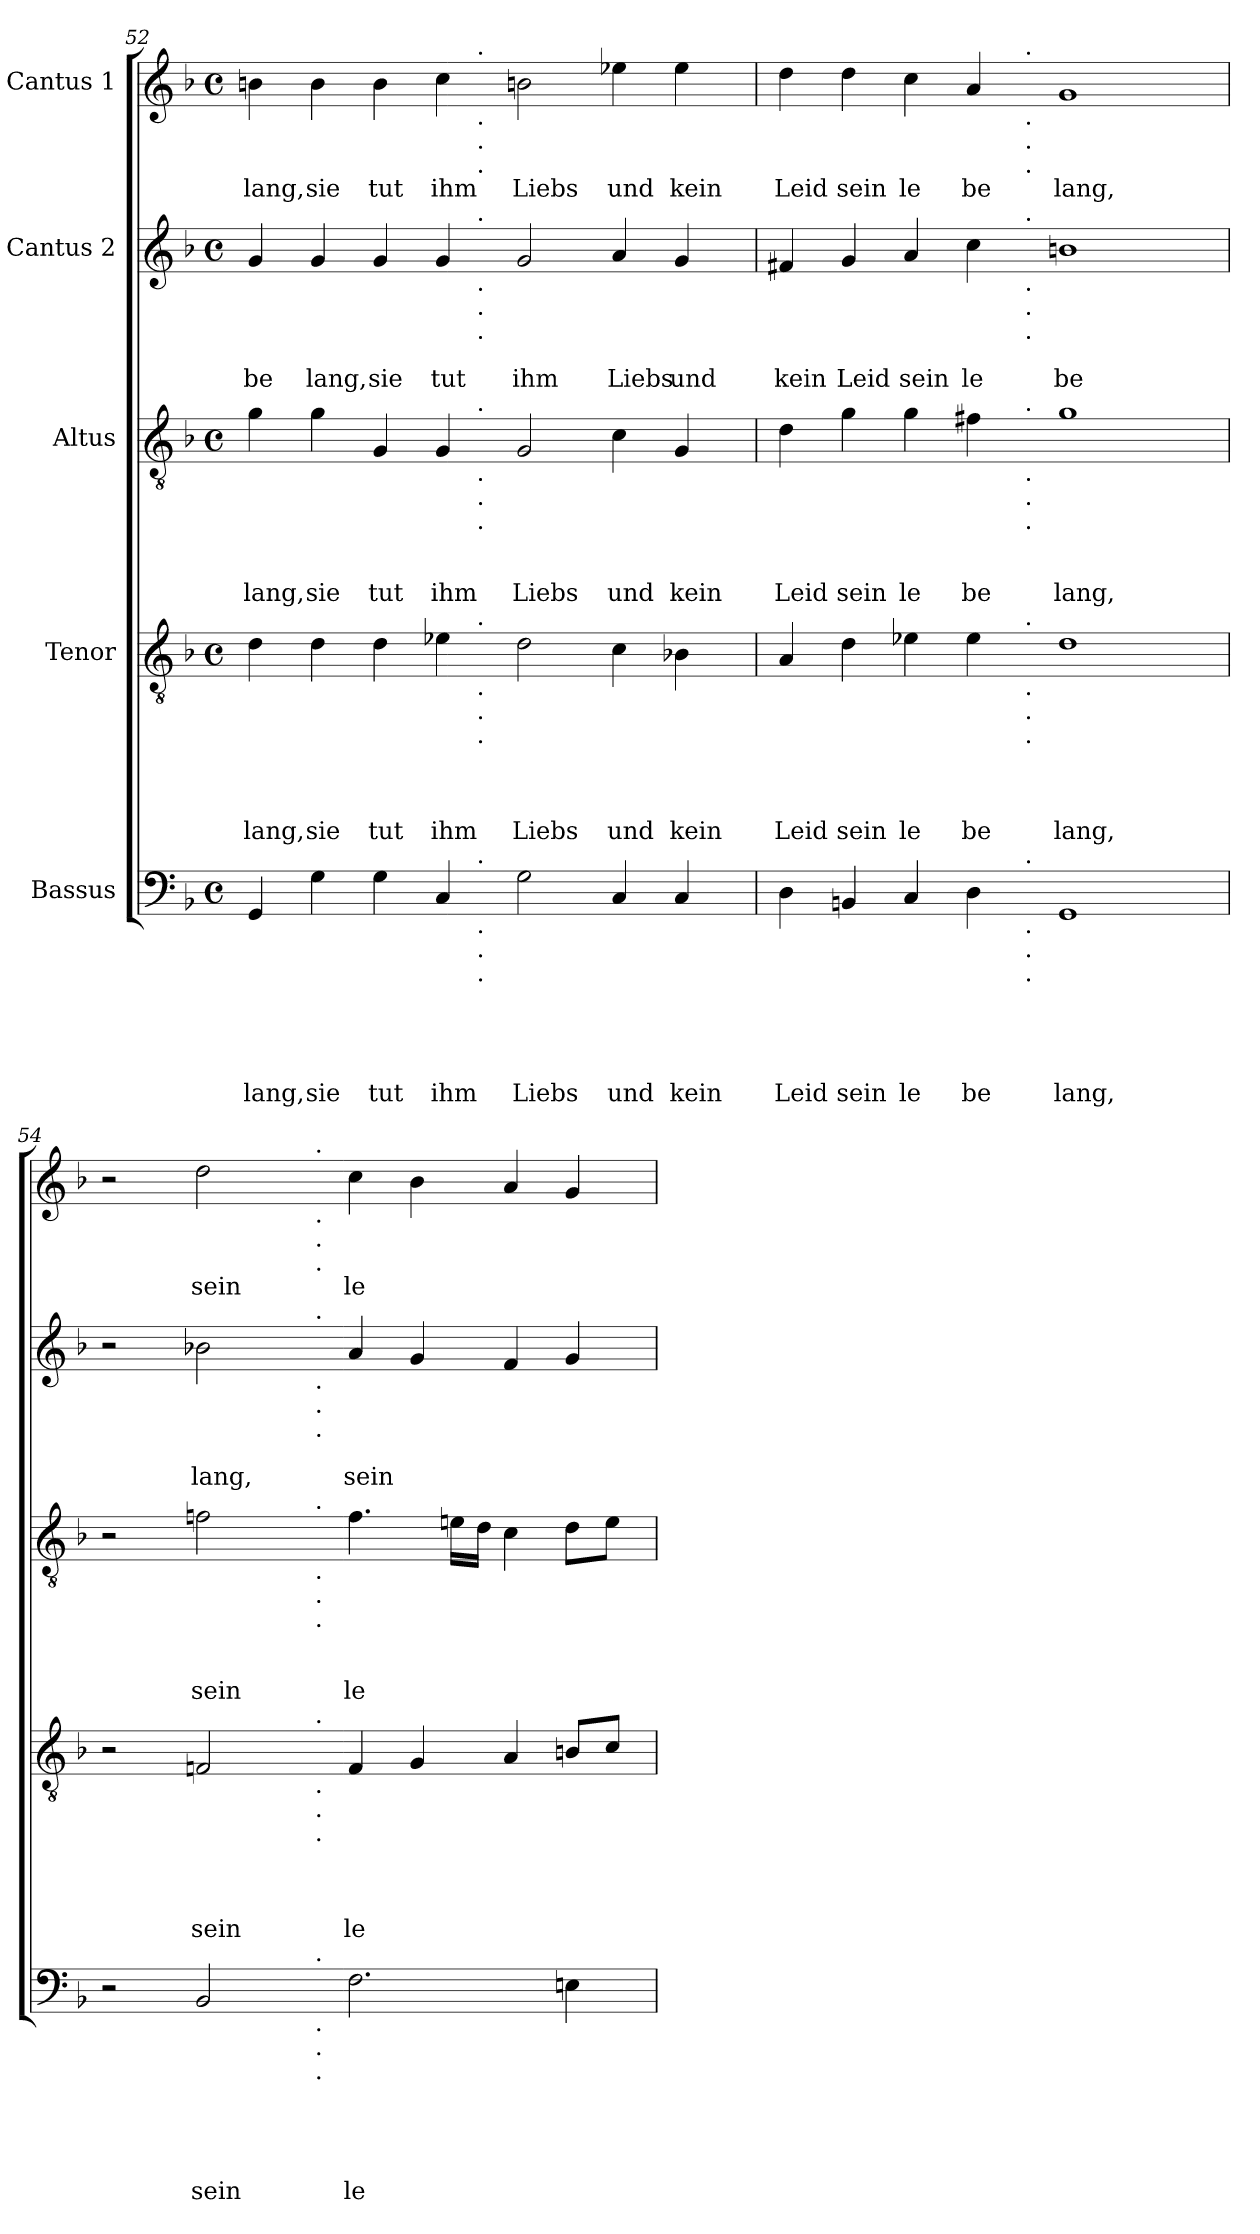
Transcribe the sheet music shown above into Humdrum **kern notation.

**kern	**text	**text	**text	**text	**text	**kern	**text	**text	**text	**text	**kern	**text	**text	**text	**kern	**text	**text	**kern	**text
*part5	*part5	*part5	*part5	*part5	*part5	*part4	*part4	*part4	*part4	*part4	*part3	*part3	*part3	*part3	*part2	*part2	*part2	*part1	*part1
*staff5	*staff5	*staff5	*staff5	*staff5	*staff5	*staff4	*staff4	*staff4	*staff4	*staff4	*staff3	*staff3	*staff3	*staff3	*staff2	*staff2	*staff2	*staff1	*staff1
*I"Bassus	*	*	*	*	*	*I"Tenor	*	*	*	*	*I"Altus	*	*	*	*I"Cantus 2	*	*	*I"Cantus 1	*
*clefF4	*	*	*	*	*	*clefGv2	*	*	*	*	*clefGv2	*	*	*	*clefG2	*	*	*clefG2	*
*k[b-]	*	*	*	*	*	*k[b-]	*	*	*	*	*k[b-]	*	*	*	*k[b-]	*	*	*k[b-]	*
*F:	*	*	*	*	*	*F:	*	*	*	*	*F:	*	*	*	*F:	*	*	*F:	*
*M4/4	*	*	*	*	*	*M4/4	*	*	*	*	*M4/4	*	*	*	*M4/4	*	*	*M4/4	*
*met(c)	*	*	*	*	*	*met(c)	*	*	*	*	*met(c)	*	*	*	*met(c)	*	*	*met(c)	*
=52	=52	=52	=52	=52	=52	=52	=52	=52	=52	=52	=52	=52	=52	=52	=52	=52	=52	=52	=52
!	!	!	!	!	!LO:LY:b	!	!	!	!	!LO:LY:b	!	!	!	!LO:LY:b	!	!	!LO:LY:b	!	!LO:LY:b
*^	*	*	*	*	*	*^	*	*	*	*	*^	*	*	*	*^	*	*	*^	*
4GG/	2..ryy	.	.	.	.	lang,	4d\	2..ryy	.	.	.	lang,	4g\	2..ryy	.	.	lang,	4g/	2..ryy	.	be	4bn\	2..ryy	lang,
!	!	!	!	!	!	!LO:LY:b	!	!	!	!	!	!LO:LY:b	!	!	!	!	!LO:LY:b	!	!	!	!LO:LY:b	!	!	!LO:LY:b
4G\	.	.	.	.	.	sie	4d\	.	.	.	.	sie	4g\	.	.	.	sie	4g/	.	.	lang,	4b\	.	sie
!	!	!	!	!	!	!LO:LY:b	!	!	!	!	!	!LO:LY:b	!	!	!	!	!LO:LY:b	!	!	!	!LO:LY:b	!	!	!LO:LY:b
4G\	.	.	.	.	.	tut	4d\	.	.	.	.	tut	4G/	.	.	.	tut	4g/	.	.	sie	4b\	.	tut
!	!	!	!	!	!	!LO:LY:b	!	!	!	!	!	!LO:LY:b	!	!	!	!	!LO:LY:b	!	!	!	!LO:LY:b	!	!	!LO:LY:b
4C/	.	.	.	.	.	ihm	4e-X\	.	.	.	.	ihm	4G/	.	.	.	ihm	4g/	.	.	tut	4cc\	.	ihm
!	!	!	!	!	!	!	!	!	!	!	!	!	!	!	!	!	!	!	!	!	!	!	!LO:TX:a:t=.	!
!	!	!	!	!	!	!	!	!	!	!	!	!	!	!	!	!	!	!	!	!	!	!	!LO:TX:b:t=.	!
!	!	!	!	!	!	!	!	!	!	!	!	!	!	!	!	!	!	!	!	!	!	!	!LO:TX:b:t=.	!
!	!	!	!	!	!	!	!	!	!	!	!	!	!	!	!	!	!	!	!	!	!	!	!LO:TX:b:t=.	!
!	!	!	!	!	!	!	!	!	!	!	!	!	!	!	!	!	!	!	!LO:TX:a:t=.	!	!	!	!	!
!	!	!	!	!	!	!	!	!	!	!	!	!	!	!	!	!	!	!	!LO:TX:b:t=.	!	!	!	!	!
!	!	!	!	!	!	!	!	!	!	!	!	!	!	!	!	!	!	!	!LO:TX:b:t=.	!	!	!	!	!
!	!	!	!	!	!	!	!	!	!	!	!	!	!	!	!	!	!	!	!LO:TX:b:t=.	!	!	!	!	!
!	!	!	!	!	!	!	!	!	!	!	!	!	!	!LO:TX:a:t=.	!	!	!	!	!	!	!	!	!	!
!	!	!	!	!	!	!	!	!	!	!	!	!	!	!LO:TX:b:t=.	!	!	!	!	!	!	!	!	!	!
!	!	!	!	!	!	!	!	!	!	!	!	!	!	!LO:TX:b:t=.	!	!	!	!	!	!	!	!	!	!
!	!	!	!	!	!	!	!	!	!	!	!	!	!	!LO:TX:b:t=.	!	!	!	!	!	!	!	!	!	!
!	!	!	!	!	!	!	!	!LO:TX:a:t=.	!	!	!	!	!	!	!	!	!	!	!	!	!	!	!	!
!	!	!	!	!	!	!	!	!LO:TX:b:t=.	!	!	!	!	!	!	!	!	!	!	!	!	!	!	!	!
!	!	!	!	!	!	!	!	!LO:TX:b:t=.	!	!	!	!	!	!	!	!	!	!	!	!	!	!	!	!
!	!	!	!	!	!	!	!	!LO:TX:b:t=.	!	!	!	!	!	!	!	!	!	!	!	!	!	!	!	!
!	!LO:TX:a:t=.	!	!	!	!	!	!	!	!	!	!	!	!	!	!	!	!	!	!	!	!	!	!	!
!	!LO:TX:b:t=.	!	!	!	!	!	!	!	!	!	!	!	!	!	!	!	!	!	!	!	!	!	!	!
!	!LO:TX:b:t=.	!	!	!	!	!	!	!	!	!	!	!	!	!	!	!	!	!	!	!	!	!	!	!
!	!LO:TX:b:t=.	!	!	!	!	!	!	!	!	!	!	!	!	!	!	!	!	!	!	!	!	!	!	!
.	1ryy	.	.	.	.	.	.	1ryy	.	.	.	.	.	1ryy	.	.	.	.	1ryy	.	.	.	1ryy	.
!	!	!	!	!	!	!LO:LY:b	!	!	!	!	!	!LO:LY:b	!	!	!	!	!LO:LY:b	!	!	!	!LO:LY:b	!	!	!LO:LY:b
2G\	.	.	.	.	.	Liebs	2d\	.	.	.	.	Liebs	2G/	.	.	.	Liebs	2g/	.	.	ihm	2bn\	.	Liebs
!	!	!	!	!	!	!LO:LY:b	!	!	!	!	!	!LO:LY:b	!	!	!	!	!LO:LY:b	!	!	!	!LO:LY:b	!	!	!LO:LY:b
4C/	.	.	.	.	.	und	4c\	.	.	.	.	und	4c\	.	.	.	und	4a/	.	.	Liebs	4ee-X\	.	und
!	!	!	!	!	!	!LO:LY:b	!	!	!	!	!	!LO:LY:b	!	!	!	!	!LO:LY:b	!	!	!	!LO:LY:b	!	!	!LO:LY:b
4C/	.	.	.	.	.	kein	4B-X\	.	.	.	.	kein	4G/	.	.	.	kein	4g/	.	.	und	4ee-\	.	kein
.	8ryy	.	.	.	.	.	.	8ryy	.	.	.	.	.	8ryy	.	.	.	.	8ryy	.	.	.	8ryy	.
=53	=53	=53	=53	=53	=53	=53	=53	=53	=53	=53	=53	=53	=53	=53	=53	=53	=53	=53	=53	=53	=53	=53	=53	=53
!	!	!	!	!	!	!LO:LY:b	!	!	!	!	!	!LO:LY:b	!	!	!	!	!LO:LY:b	!	!	!	!LO:LY:b	!	!	!LO:LY:b
4D\	2ryy	.	.	.	.	Leid	4A/	2ryy	.	.	.	Leid	4d\	2ryy	.	.	Leid	4f#X/	2ryy	.	kein	4dd\	2ryy	Leid
!	!	!	!	!	!	!LO:LY:b	!	!	!	!	!	!LO:LY:b	!	!	!	!	!LO:LY:b	!	!	!	!LO:LY:b	!	!	!LO:LY:b
4BBn/	.	.	.	.	.	sein	4d\	.	.	.	.	sein	4g\	.	.	.	sein	4g/	.	.	Leid	4dd\	.	sein
!	!	!	!	!	!	!LO:LY:b	!	!	!	!	!	!LO:LY:b	!	!	!	!	!LO:LY:b	!	!	!	!LO:LY:b	!	!	!LO:LY:b
4C/	4ryy	.	.	.	.	le	4e-X\	4ryy	.	.	.	le	4g\	4ryy	.	.	le	4a/	4ryy	.	sein	4cc\	4ryy	le
!	!	!	!	!	!	!LO:LY:b	!	!	!	!	!	!LO:LY:b	!	!	!	!	!LO:LY:b	!	!	!	!LO:LY:b	!	!	!LO:LY:b
4D\	8ryy	.	.	.	.	be	4e-\	8ryy	.	.	.	be	4f#X\	8ryy	.	.	be	4cc\	8ryy	.	le	4a/	8ryy	be
.	32ryy	.	.	.	.	.	.	32ryy	.	.	.	.	.	32ryy	.	.	.	.	32ryy	.	.	.	32ryy	.
!	!	!	!	!	!	!	!	!	!	!	!	!	!	!	!	!	!	!	!	!	!	!	!LO:TX:a:t=.	!
!	!	!	!	!	!	!	!	!	!	!	!	!	!	!	!	!	!	!	!	!	!	!	!LO:TX:b:t=.	!
!	!	!	!	!	!	!	!	!	!	!	!	!	!	!	!	!	!	!	!	!	!	!	!LO:TX:b:t=.	!
!	!	!	!	!	!	!	!	!	!	!	!	!	!	!	!	!	!	!	!	!	!	!	!LO:TX:b:t=.	!
!	!	!	!	!	!	!	!	!	!	!	!	!	!	!	!	!	!	!	!LO:TX:a:t=.	!	!	!	!	!
!	!	!	!	!	!	!	!	!	!	!	!	!	!	!	!	!	!	!	!LO:TX:b:t=.	!	!	!	!	!
!	!	!	!	!	!	!	!	!	!	!	!	!	!	!	!	!	!	!	!LO:TX:b:t=.	!	!	!	!	!
!	!	!	!	!	!	!	!	!	!	!	!	!	!	!	!	!	!	!	!LO:TX:b:t=.	!	!	!	!	!
!	!	!	!	!	!	!	!	!	!	!	!	!	!	!LO:TX:a:t=.	!	!	!	!	!	!	!	!	!	!
!	!	!	!	!	!	!	!	!	!	!	!	!	!	!LO:TX:b:t=.	!	!	!	!	!	!	!	!	!	!
!	!	!	!	!	!	!	!	!	!	!	!	!	!	!LO:TX:b:t=.	!	!	!	!	!	!	!	!	!	!
!	!	!	!	!	!	!	!	!	!	!	!	!	!	!LO:TX:b:t=.	!	!	!	!	!	!	!	!	!	!
!	!	!	!	!	!	!	!	!LO:TX:a:t=.	!	!	!	!	!	!	!	!	!	!	!	!	!	!	!	!
!	!	!	!	!	!	!	!	!LO:TX:b:t=.	!	!	!	!	!	!	!	!	!	!	!	!	!	!	!	!
!	!	!	!	!	!	!	!	!LO:TX:b:t=.	!	!	!	!	!	!	!	!	!	!	!	!	!	!	!	!
!	!	!	!	!	!	!	!	!LO:TX:b:t=.	!	!	!	!	!	!	!	!	!	!	!	!	!	!	!	!
!	!LO:TX:a:t=.	!	!	!	!	!	!	!	!	!	!	!	!	!	!	!	!	!	!	!	!	!	!	!
!	!LO:TX:b:t=.	!	!	!	!	!	!	!	!	!	!	!	!	!	!	!	!	!	!	!	!	!	!	!
!	!LO:TX:b:t=.	!	!	!	!	!	!	!	!	!	!	!	!	!	!	!	!	!	!	!	!	!	!	!
!	!LO:TX:b:t=.	!	!	!	!	!	!	!	!	!	!	!	!	!	!	!	!	!	!	!	!	!	!	!
.	1ryy	.	.	.	.	.	.	1ryy	.	.	.	.	.	1ryy	.	.	.	.	1ryy	.	.	.	1ryy	.
!	!	!	!	!	!	!LO:LY:b	!	!	!	!	!	!LO:LY:b	!	!	!	!	!LO:LY:b	!	!	!	!LO:LY:b	!	!	!LO:LY:b
1GG	.	.	.	.	.	lang,	1d	.	.	.	.	lang,	1g	.	.	.	lang,	1bn	.	.	be	1g	.	lang,
.	16.ryy	.	.	.	.	.	.	16.ryy	.	.	.	.	.	16.ryy	.	.	.	.	16.ryy	.	.	.	16.ryy	.
!!LO:PB:g=z	!!
=54	=54	=54	=54	=54	=54	=54	=54	=54	=54	=54	=54	=54	=54	=54	=54	=54	=54	=54	=54	=54	=54	=54	=54	=54
2r	2ryy	.	.	.	.	.	2r	2ryy	.	.	.	.	2r	2ryy	.	.	.	2r	2ryy	.	.	2r	2ryy	.
!	!	!	!	!	!	!LO:LY:b	!	!	!	!	!	!LO:LY:b	!	!	!	!	!LO:LY:b	!	!	!	!LO:LY:b	!	!	!LO:LY:b
2BB-i/	4ryy	.	.	.	.	sein	2Fni/	4ryy	.	.	.	sein	2fn\	4ryy	.	.	sein	2b-X\	4ryy	.	lang,	2dd\	4ryy	sein
.	8ryy	.	.	.	.	.	.	8ryy	.	.	.	.	.	8ryy	.	.	.	.	8ryy	.	.	.	8ryy	.
.	32ryy	.	.	.	.	.	.	32ryy	.	.	.	.	.	32ryy	.	.	.	.	32ryy	.	.	.	32ryy	.
!	!	!	!	!	!	!	!	!	!	!	!	!	!	!	!	!	!	!	!	!	!	!	!LO:TX:a:t=.	!
!	!	!	!	!	!	!	!	!	!	!	!	!	!	!	!	!	!	!	!	!	!	!	!LO:TX:b:t=.	!
!	!	!	!	!	!	!	!	!	!	!	!	!	!	!	!	!	!	!	!	!	!	!	!LO:TX:b:t=.	!
!	!	!	!	!	!	!	!	!	!	!	!	!	!	!	!	!	!	!	!	!	!	!	!LO:TX:b:t=.	!
!	!	!	!	!	!	!	!	!	!	!	!	!	!	!	!	!	!	!	!LO:TX:a:t=.	!	!	!	!	!
!	!	!	!	!	!	!	!	!	!	!	!	!	!	!	!	!	!	!	!LO:TX:b:t=.	!	!	!	!	!
!	!	!	!	!	!	!	!	!	!	!	!	!	!	!	!	!	!	!	!LO:TX:b:t=.	!	!	!	!	!
!	!	!	!	!	!	!	!	!	!	!	!	!	!	!	!	!	!	!	!LO:TX:b:t=.	!	!	!	!	!
!	!	!	!	!	!	!	!	!	!	!	!	!	!	!LO:TX:a:t=.	!	!	!	!	!	!	!	!	!	!
!	!	!	!	!	!	!	!	!	!	!	!	!	!	!LO:TX:b:t=.	!	!	!	!	!	!	!	!	!	!
!	!	!	!	!	!	!	!	!	!	!	!	!	!	!LO:TX:b:t=.	!	!	!	!	!	!	!	!	!	!
!	!	!	!	!	!	!	!	!	!	!	!	!	!	!LO:TX:b:t=.	!	!	!	!	!	!	!	!	!	!
!	!	!	!	!	!	!	!	!LO:TX:a:t=.	!	!	!	!	!	!	!	!	!	!	!	!	!	!	!	!
!	!	!	!	!	!	!	!	!LO:TX:b:t=.	!	!	!	!	!	!	!	!	!	!	!	!	!	!	!	!
!	!	!	!	!	!	!	!	!LO:TX:b:t=.	!	!	!	!	!	!	!	!	!	!	!	!	!	!	!	!
!	!	!	!	!	!	!	!	!LO:TX:b:t=.	!	!	!	!	!	!	!	!	!	!	!	!	!	!	!	!
!	!LO:TX:a:t=.	!	!	!	!	!	!	!	!	!	!	!	!	!	!	!	!	!	!	!	!	!	!	!
!	!LO:TX:b:t=.	!	!	!	!	!	!	!	!	!	!	!	!	!	!	!	!	!	!	!	!	!	!	!
!	!LO:TX:b:t=.	!	!	!	!	!	!	!	!	!	!	!	!	!	!	!	!	!	!	!	!	!	!	!
!	!LO:TX:b:t=.	!	!	!	!	!	!	!	!	!	!	!	!	!	!	!	!	!	!	!	!	!	!	!
.	1ryy	.	.	.	.	.	.	1ryy	.	.	.	.	.	1ryy	.	.	.	.	1ryy	.	.	.	1ryy	.
!	!	!	!	!	!	!LO:LY:b	!	!	!	!	!	!LO:LY:b	!	!	!	!	!LO:LY:b	!	!	!	!LO:LY:b	!	!	!LO:LY:b
2.F\	.	.	.	.	.	le	4F/	.	.	.	.	le	4.f\	.	.	.	le	4a/	.	.	sein	4cc\	.	le
.	.	.	.	.	.	.	4G/	.	.	.	.	.	.	.	.	.	.	4g/	.	.	.	4b-\	.	.
.	.	.	.	.	.	.	.	.	.	.	.	.	16en\LL	.	.	.	.	.	.	.	.	.	.	.
.	.	.	.	.	.	.	.	.	.	.	.	.	16d\JJ	.	.	.	.	.	.	.	.	.	.	.
.	.	.	.	.	.	.	4A/	.	.	.	.	.	4c\	.	.	.	.	4f/	.	.	.	4a/	.	.
4En\	.	.	.	.	.	.	8Bn/L	.	.	.	.	.	8d\L	.	.	.	.	4g/	.	.	.	4g/	.	.
.	.	.	.	.	.	.	8c/J	.	.	.	.	.	8e\J	.	.	.	.	.	.	.	.	.	.	.
.	16.ryy	.	.	.	.	.	.	16.ryy	.	.	.	.	.	16.ryy	.	.	.	.	16.ryy	.	.	.	16.ryy	.
*v	*v	*	*	*	*	*	*	*	*	*	*	*	*v	*v	*	*	*	*v	*v	*	*	*v	*v	*
*	*	*	*	*	*	*v	*v	*	*	*	*	*	*	*	*	*	*	*	*	*
=	=	=	=	=	=	=	=	=	=	=	=	=	=	=	=	=	=	=	=
*-	*-	*-	*-	*-	*-	*-	*-	*-	*-	*-	*-	*-	*-	*-	*-	*-	*-	*-	*-
